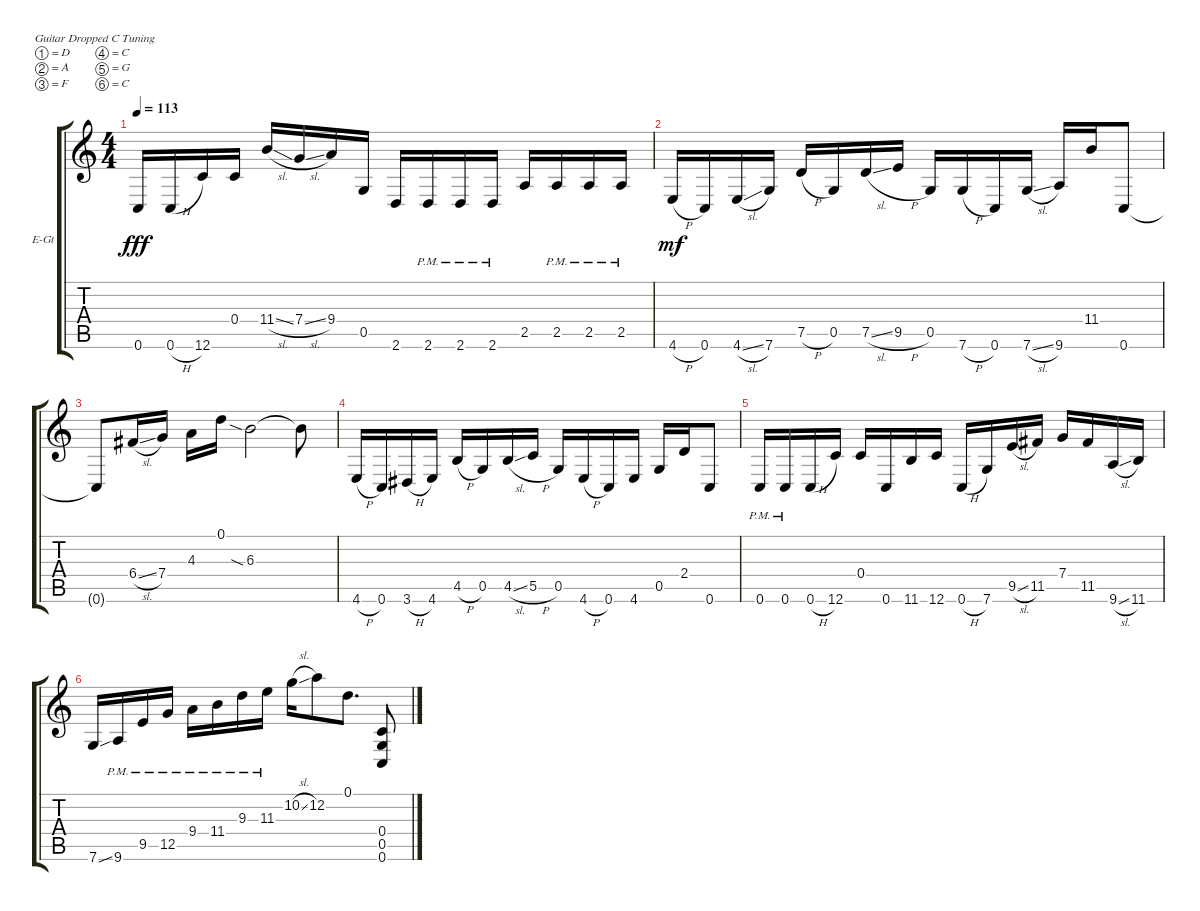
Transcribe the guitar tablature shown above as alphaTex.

\bracketExtendMode groupsimilarinstruments
\firstSystemTrackNameOrientation horizontal
\otherSystemsTrackNameOrientation horizontal
\track ("Electric Guitar" "E-Gt") {instrument distortionguitar}
\staff {score tabs}
\tuning (D4 A3 F3 C3 G2 C2)
\ts (4 4)
\tempo 113
\clef g2
\ks c
0.6.16{dy fff} 0.6{h}.16 12.6.16 0.4.16 11.4{sl}.16 7.4{sl}.16 9.4.16 0.5.16 2.6.16 2.6{pm}.16 2.6{pm}.16 2.6{pm}.16 2.5.16 2.5{pm}.16 2.5{pm}.16 2.5{pm}.16 |
4.6{h}.16{dy mf} 0.6.16 4.6{sl}.16 7.6.16 7.5{h}.16 0.5.16 7.5{sl}.16 9.5{h}.16 0.5.16 7.6{h}.16 0.6.16 7.6{sl}.16 9.6.16 11.4.16 0.6.8 |
0.6{t}.8 6.4{sl}.16 7.4.16 4.3.16 0.1.16 6.3{sia}.2 6.3{t}.8 |
4.6{h}.16 0.6.16 3.6{h}.16 4.6.16 4.5{h}.16 0.5.16 4.5{sl}.16 5.5{h}.16 0.5.16 4.6{h}.16 0.6.16 4.6.16 0.5.16 2.4.16 0.6.8 |
0.6{pm}.16 0.6{pm}.16 0.6{h}.16 12.6.16 0.4.16 0.6.16 11.6.16 12.6.16 0.6{h}.16 7.6.16 9.5{sl}.16 11.5.16 7.4.16 11.5.16 9.6{sl}.16 11.6.16 |
7.6{ss}.16 9.6{pm}.16 9.5{pm}.16 12.5{pm}.16 9.4{pm}.16 11.4{pm}.16 9.3{pm}.16 11.3{pm}.16 10.2{sl}.16 12.2.8 0.1.8{d} (0.4 0.5 0.6).8
